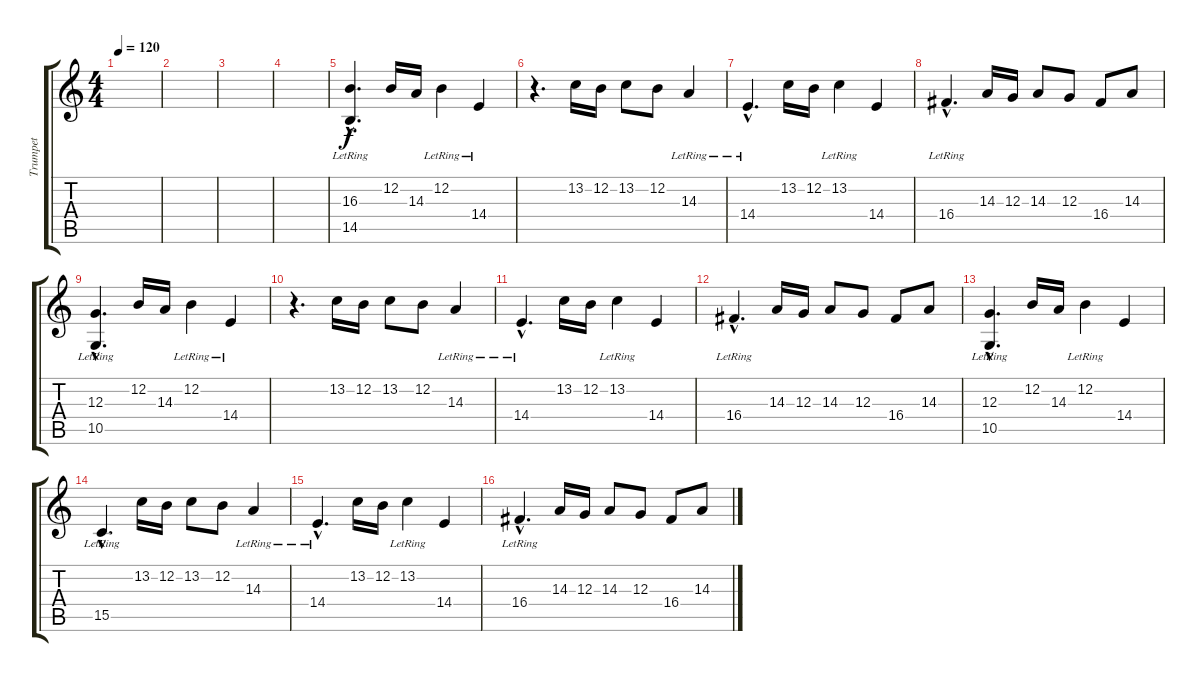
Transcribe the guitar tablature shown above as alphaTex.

\track ("Trumpet" "Trumpet") {instrument trumpet}
\staff {score tabs}
\tuning (E4 B3 G3 D3 A2 E2) {hide}
\ts (4 4)
\tempo 120
\clef g2
\ks c
|
|
|
|
(16.3{hac lr} 14.5{hac lr}).4{d} 12.2.16 14.3.16 12.2{lr}.4 14.4{lr}.4 |
r.4{d} 13.2.16 12.2.16 13.2.8 12.2.8 14.3{lr}.4 |
14.4{hac lr}.4{d} 13.2.16 12.2.16 13.2{lr}.4 14.4.4 |
16.4{hac lr}.4{d} 14.3.16 12.3.16 14.3.8 12.3.8 16.4.8 14.3.8 |
(12.3{hac lr} 10.5{hac lr}).4{d} 12.2.16 14.3.16 12.2{lr}.4 14.4{lr}.4 |
r.4{d} 13.2.16 12.2.16 13.2.8 12.2.8 14.3{lr}.4 |
14.4{hac lr}.4{d} 13.2.16 12.2.16 13.2{lr}.4 14.4.4 |
16.4{hac lr}.4{d} 14.3.16 12.3.16 14.3.8 12.3.8 16.4.8 14.3.8 |
(12.3{hac lr} 10.5{hac lr}).4{d} 12.2.16 14.3.16 12.2{lr}.4 14.4.4 |
15.5{hac lr}.4{d} 13.2.16 12.2.16 13.2.8 12.2.8 14.3{lr}.4 |
14.4{hac lr}.4{d} 13.2.16 12.2.16 13.2{lr}.4 14.4.4 |
16.4{hac lr}.4{d} 14.3.16 12.3.16 14.3.8 12.3.8 16.4.8 14.3.8
